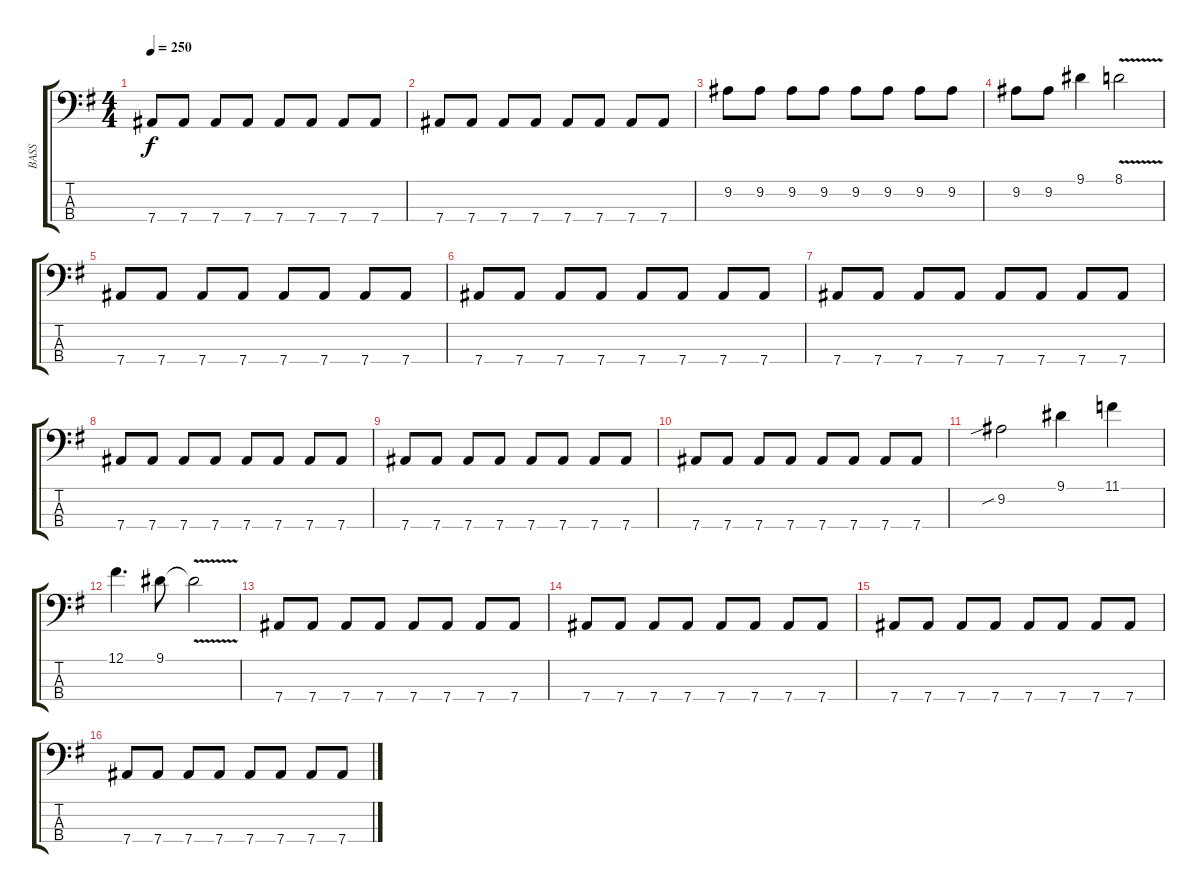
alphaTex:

\track ("BASS" "BASS") {instrument electricbassfinger}
\staff {score tabs}
\tuning (Gb2 Db2 Ab1 Eb1) {hide}
\ts (4 4)
\tempo 250
\clef f4
\ks eminor
7.4.8{dy f} 7.4.8 7.4.8 7.4.8 7.4.8 7.4.8 7.4.8 7.4.8 |
7.4.8 7.4.8 7.4.8 7.4.8 7.4.8 7.4.8 7.4.8 7.4.8 |
9.2.8 9.2.8 9.2.8 9.2.8 9.2.8 9.2.8 9.2.8 9.2.8 |
9.2.8 9.2.8 9.1.4 8.1{v}.2 |
7.4.8 7.4.8 7.4.8 7.4.8 7.4.8 7.4.8 7.4.8 7.4.8 |
7.4.8 7.4.8 7.4.8 7.4.8 7.4.8 7.4.8 7.4.8 7.4.8 |
7.4.8 7.4.8 7.4.8 7.4.8 7.4.8 7.4.8 7.4.8 7.4.8 |
7.4.8 7.4.8 7.4.8 7.4.8 7.4.8 7.4.8 7.4.8 7.4.8 |
7.4.8 7.4.8 7.4.8 7.4.8 7.4.8 7.4.8 7.4.8 7.4.8 |
7.4.8 7.4.8 7.4.8 7.4.8 7.4.8 7.4.8 7.4.8 7.4.8 |
9.2{sib}.2 9.1.4 11.1.4 |
12.1.4{d} 9.1.8 9.1{v t}.2 |
7.4.8 7.4.8 7.4.8 7.4.8 7.4.8 7.4.8 7.4.8 7.4.8 |
7.4.8 7.4.8 7.4.8 7.4.8 7.4.8 7.4.8 7.4.8 7.4.8 |
7.4.8 7.4.8 7.4.8 7.4.8 7.4.8 7.4.8 7.4.8 7.4.8 |
7.4.8 7.4.8 7.4.8 7.4.8 7.4.8 7.4.8 7.4.8 7.4.8
